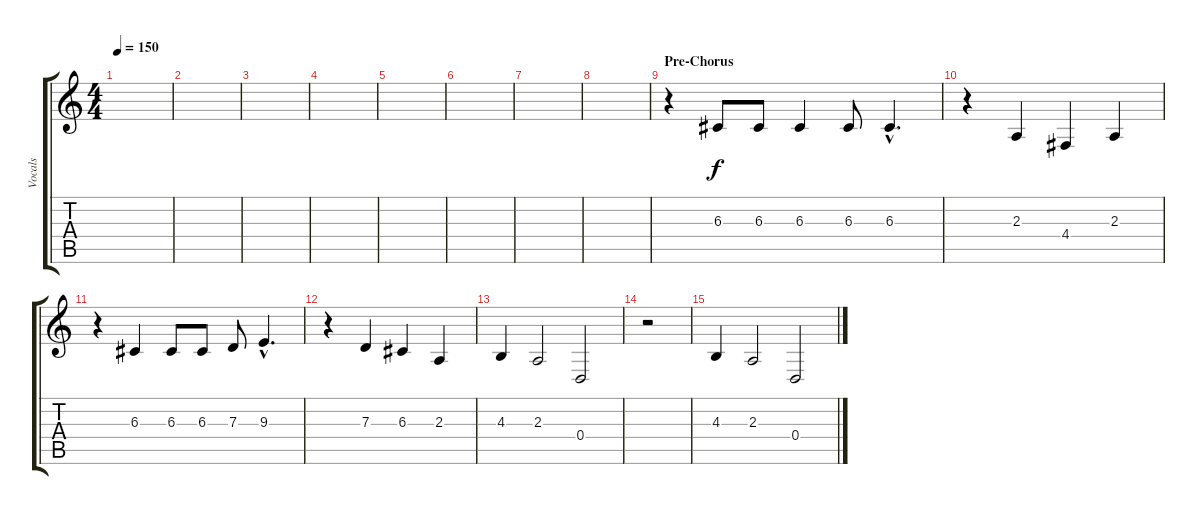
\track ("Vocals" "Vocals") {instrument clarinet}
\staff {score tabs}
\tuning (E4 B3 G3 D3 A2 E2) {hide}
\ts (4 4)
\tempo 150
\clef g2
\ks c
|
|
|
|
|
|
|
|
\section ("" "Pre-Chorus")
r.4 6.3.8 6.3.8 6.3.4 6.3.8 6.3{hac}.4{d} |
r.4 2.3.4 4.4.4 2.3.4 |
r.4 6.3.4 6.3.8 6.3.8 7.3.8 9.3{hac}.4{d} |
r.4 7.3.4 6.3.4 2.3.4 |
4.3.4 2.3.2 0.4.2 |
r.2 |
4.3.4 2.3.2 0.4.2
